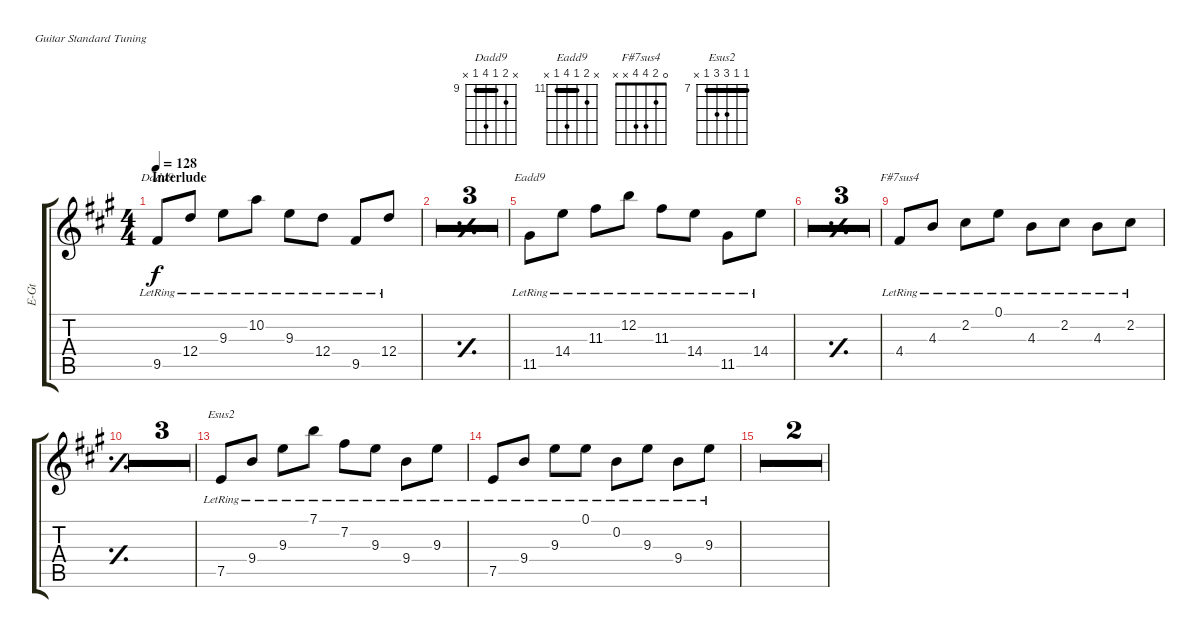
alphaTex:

\defaultSystemsLayout 4
\bracketExtendMode groupsimilarinstruments
\otherSystemsTrackNameOrientation horizontal
\track ("Clean Guitar" "E-Gt") {multiBarRest instrument electricguitarclean}
\staff {score tabs}
\tuning (E4 B3 G3 D3 A2 E2)
\chord ("Dadd9" x 10 9 12 9 x) {firstfret 9 showfingering false barre 9}
\chord ("Eadd9" x 12 11 14 11 x) {firstfret 11 showfingering false barre 11}
\chord ("F#7sus4" 0 2 4 4 x x) {showfingering false}
\chord ("Esus2" 7 7 9 9 7 x) {firstfret 7 showfingering false barre (7 7)}
\ts (4 4)
\section ("" "Interlude")
\tempo 128
\clef g2
\ks a
9.5{lr acc #}.8{ch "Dadd9" dy f beam Up} 12.4{lr acc forcenatural}.8{beam Up} 9.3{lr acc forcenatural}.8{beam Down} 10.2{lr acc forcenatural}.8{beam Down} 9.3{lr acc forcenatural}.8{beam Down} 12.4{lr acc forcenatural}.8{beam Down} 9.5{lr acc #}.8{beam Up} 12.4{lr acc forcenatural}.8{beam Up} |
\simile simple
|
|
|
\simile none
11.5{lr acc #}.8{ch "Eadd9" beam Down} 14.4{lr acc forcenatural}.8{beam Down} 11.3{lr acc #}.8{beam Down} 12.2{lr acc forcenatural}.8{beam Down} 11.3{lr acc #}.8{beam Down} 14.4{lr acc forcenatural}.8{beam Down} 11.5{lr acc #}.8{beam Down} 14.4{lr acc forcenatural}.8{beam Down} |
\simile simple
|
|
|
\simile none
4.4{lr acc #}.8{ch "F#7sus4" beam Up} 4.3{lr acc forcenatural}.8{beam Up} 2.2{lr acc #}.8{beam Down} 0.1{lr acc forcenatural}.8{beam Down} 4.3{lr acc forcenatural}.8{beam Down} 2.2{lr acc #}.8{beam Down} 4.3{lr acc forcenatural}.8{beam Down} 2.2{lr acc #}.8{beam Down} |
\simile simple
|
|
|
\simile none
7.5{lr acc forcenatural}.8{ch "Esus2" beam Up} 9.4{lr acc forcenatural}.8{beam Up} 9.3{lr acc forcenatural}.8{beam Down} 7.1{lr acc forcenatural}.8{beam Down} 7.2{lr acc #}.8{beam Down} 9.3{lr acc forcenatural}.8{beam Down} 9.4{lr acc forcenatural}.8{beam Down} 9.3{lr acc forcenatural}.8{beam Down} |
7.5{lr acc forcenatural}.8{beam Up} 9.4{lr acc forcenatural}.8{beam Up} 9.3{lr acc forcenatural}.8{beam Down} 0.1{lr acc forcenatural}.8{beam Down} 0.2{lr acc forcenatural}.8{beam Down} 9.3{lr acc forcenatural}.8{beam Down} 9.4{lr acc forcenatural}.8{beam Down} 9.3{lr acc forcenatural}.8{beam Down} |
\simile firstofdouble
|
\simile secondofdouble
